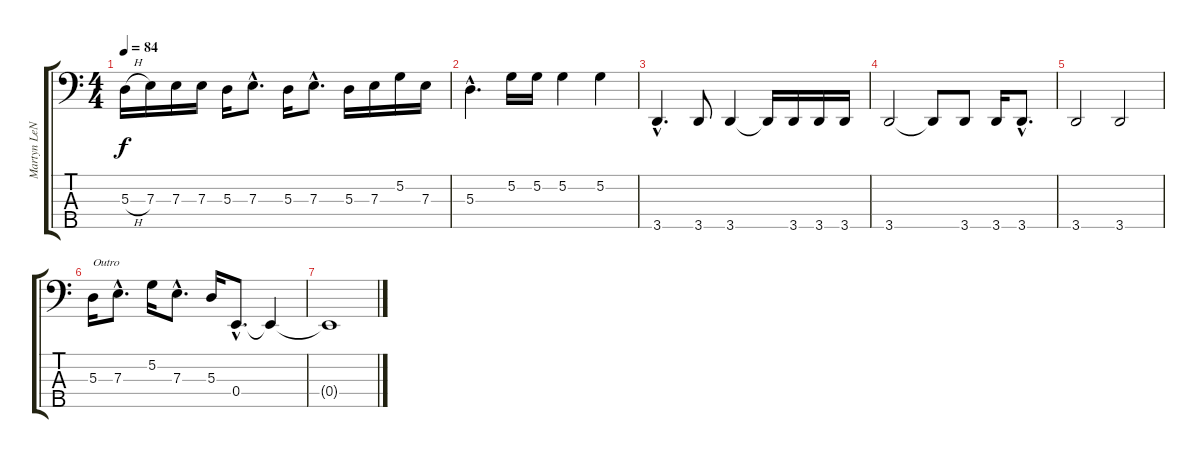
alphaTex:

\track ("Martyn LeNoble" "Martyn LeN") {instrument electricbassfinger}
\staff {score tabs}
\tuning (G2 D2 A1 E1 B0) {hide}
\ts (4 4)
\tempo 84
\clef f4
\ks c
5.3{h}.16{dy f} 7.3.16 7.3.16 7.3.16 5.3.16 7.3{hac}.8{d} 5.3.16 7.3{hac}.8{d} 5.3.16 7.3.16 5.2.16 7.3.16 |
5.3{hac}.4{d} 5.2.16 5.2.16 5.2.4 5.2.4 |
3.5{hac}.4{d} 3.5.8 3.5.4 3.5{t}.16 3.5.16 3.5.16 3.5.16 |
3.5.2 3.5{t}.8 3.5.8 3.5.16 3.5{hac}.8{d} |
3.5.2 3.5.2 |
5.3.16{txt "Outro"} 7.3{hac}.8{d} 5.2.16 7.3{hac}.8{d} 5.3.16 0.4{hac}.8{d} 0.4{t}.4 |
0.4{t}.1
